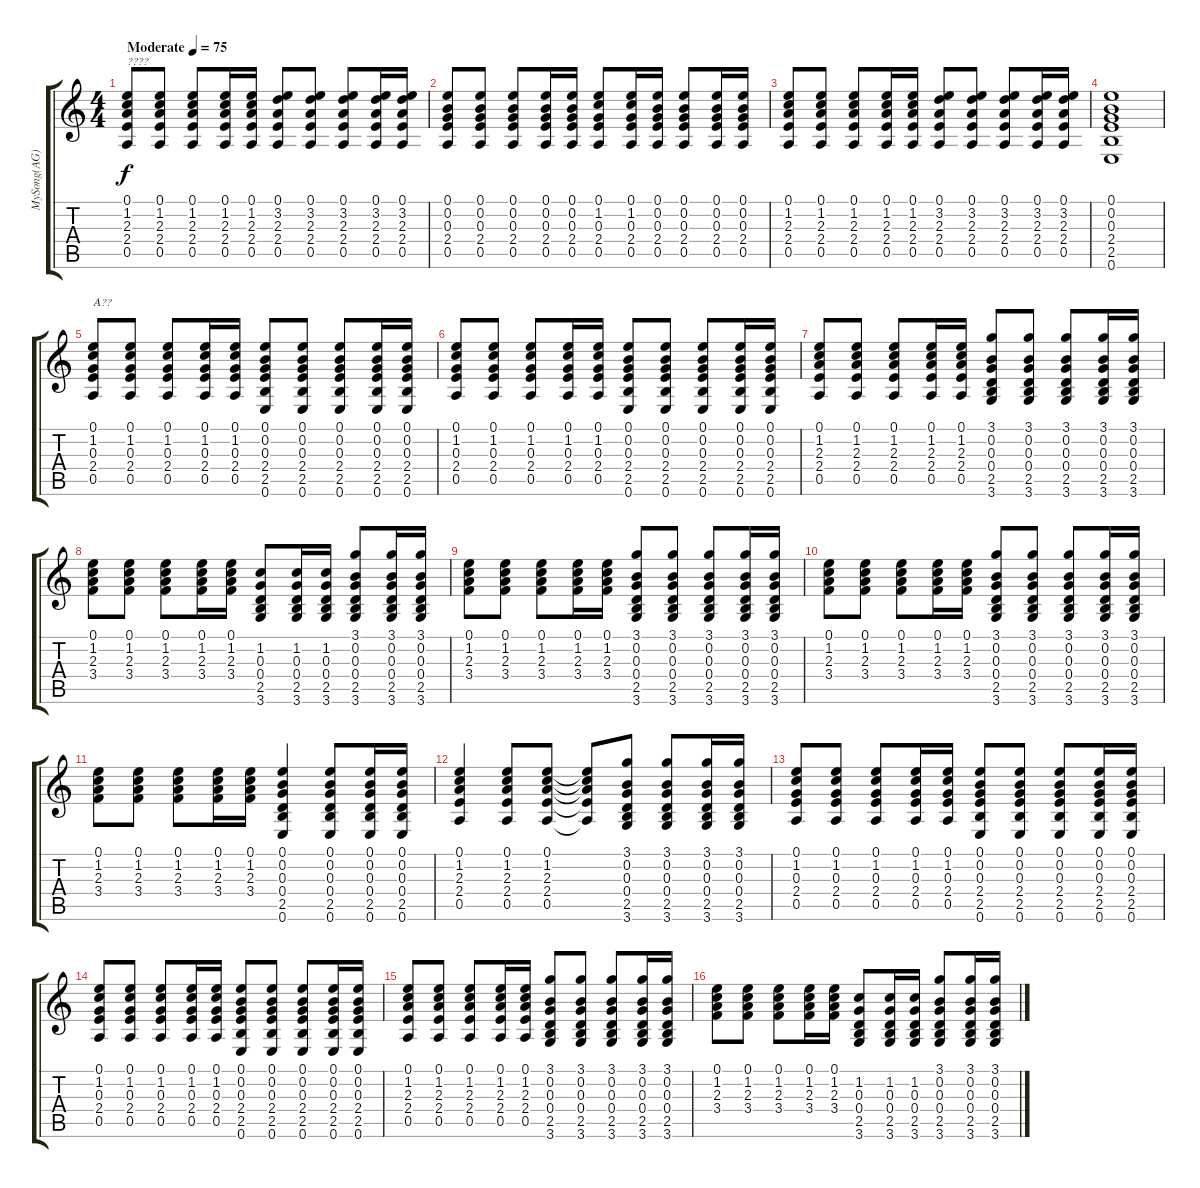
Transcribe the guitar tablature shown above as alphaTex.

\track ("MySong(AG)(???Pain)" "MySong(AG)") {instrument acousticguitarsteel}
\staff {score tabs}
\tuning (E4 B3 G3 D3 A2 E2) {hide}
\ts (4 4)
\tempo (75 "Moderate")
\clef g2
\ks c
(0.1 1.2 2.3 2.4 0.5).8{txt "????" dy f instrument acousticguitarsteel} (0.1 1.2 2.3 2.4 0.5).8 (0.1 1.2 2.3 2.4 0.5).8 (0.1 1.2 2.3 2.4 0.5).16 (0.1 1.2 2.3 2.4 0.5).16 (0.1 3.2 2.3 2.4 0.5).8 (0.1 3.2 2.3 2.4 0.5).8 (0.1 3.2 2.3 2.4 0.5).8 (0.1 3.2 2.3 2.4 0.5).16 (0.1 3.2 2.3 2.4 0.5).16 |
(0.1 0.2 0.3 2.4 0.5).8 (0.1 0.2 0.3 2.4 0.5).8 (0.1 0.2 0.3 2.4 0.5).8 (0.1 0.2 0.3 2.4 0.5).16 (0.1 0.2 0.3 2.4 0.5).16 (0.1 1.2 0.3 2.4 0.5).8 (0.1 1.2 0.3 2.4 0.5).16 (0.1 0.2 0.3 2.4 0.5).16 (0.1 0.2 0.3 2.4 0.5).8 (0.1 0.2 0.3 2.4 0.5).16 (0.1 0.2 0.3 2.4 0.5).16 |
(0.1 1.2 2.3 2.4 0.5).8 (0.1 1.2 2.3 2.4 0.5).8 (0.1 1.2 2.3 2.4 0.5).8 (0.1 1.2 2.3 2.4 0.5).16 (0.1 1.2 2.3 2.4 0.5).16 (0.1 3.2 2.3 2.4 0.5).8 (0.1 3.2 2.3 2.4 0.5).8 (0.1 3.2 2.3 2.4 0.5).8 (0.1 3.2 2.3 2.4 0.5).16 (0.1 3.2 2.3 2.4 0.5).16 |
(0.1 0.2 0.3 2.4 2.5 0.6).1 |
(0.1 1.2 0.3 2.4 0.5).8{txt "A??"} (0.1 1.2 0.3 2.4 0.5).8 (0.1 1.2 0.3 2.4 0.5).8 (0.1 1.2 0.3 2.4 0.5).16 (0.1 1.2 0.3 2.4 0.5).16 (0.1 0.2 0.3 2.4 2.5 0.6).8 (0.1 0.2 0.3 2.4 2.5 0.6).8 (0.1 0.2 0.3 2.4 2.5 0.6).8 (0.1 0.2 0.3 2.4 2.5 0.6).16 (0.1 0.2 0.3 2.4 2.5 0.6).16 |
(0.1 1.2 0.3 2.4 0.5).8 (0.1 1.2 0.3 2.4 0.5).8 (0.1 1.2 0.3 2.4 0.5).8 (0.1 1.2 0.3 2.4 0.5).16 (0.1 1.2 0.3 2.4 0.5).16 (0.1 0.2 0.3 2.4 2.5 0.6).8 (0.1 0.2 0.3 2.4 2.5 0.6).8 (0.1 0.2 0.3 2.4 2.5 0.6).8 (0.1 0.2 0.3 2.4 2.5 0.6).16 (0.1 0.2 0.3 2.4 2.5 0.6).16 |
(0.1 1.2 2.3 2.4 0.5).8 (0.1 1.2 2.3 2.4 0.5).8 (0.1 1.2 2.3 2.4 0.5).8 (0.1 1.2 2.3 2.4 0.5).16 (0.1 1.2 2.3 2.4 0.5).16 (3.1 0.2 0.3 0.4 2.5 3.6).8 (3.1 0.2 0.3 0.4 2.5 3.6).8 (3.1 0.2 0.3 0.4 2.5 3.6).8 (3.1 0.2 0.3 0.4 2.5 3.6).16 (3.1 0.2 0.3 0.4 2.5 3.6).16 |
(0.1 1.2 2.3 3.4).8 (0.1 1.2 2.3 3.4).8 (0.1 1.2 2.3 3.4).8 (0.1 1.2 2.3 3.4).16 (0.1 1.2 2.3 3.4).16 (1.2 0.3 0.4 2.5 3.6).8 (1.2 0.3 0.4 2.5 3.6).16 (1.2 0.3 0.4 2.5 3.6).16 (3.1 0.2 0.3 0.4 2.5 3.6).8 (3.1 0.2 0.3 0.4 2.5 3.6).16 (3.1 0.2 0.3 0.4 2.5 3.6).16 |
(0.1 1.2 2.3 3.4).8 (0.1 1.2 2.3 3.4).8 (0.1 1.2 2.3 3.4).8 (0.1 1.2 2.3 3.4).16 (0.1 1.2 2.3 3.4).16 (3.1 0.2 0.3 0.4 2.5 3.6).8 (3.1 0.2 0.3 0.4 2.5 3.6).8 (3.1 0.2 0.3 0.4 2.5 3.6).8 (3.1 0.2 0.3 0.4 2.5 3.6).16 (3.1 0.2 0.3 0.4 2.5 3.6).16 |
(0.1 1.2 2.3 3.4).8 (0.1 1.2 2.3 3.4).8 (0.1 1.2 2.3 3.4).8 (0.1 1.2 2.3 3.4).16 (0.1 1.2 2.3 3.4).16 (3.1 0.2 0.3 0.4 2.5 3.6).8 (3.1 0.2 0.3 0.4 2.5 3.6).8 (3.1 0.2 0.3 0.4 2.5 3.6).8 (3.1 0.2 0.3 0.4 2.5 3.6).16 (3.1 0.2 0.3 0.4 2.5 3.6).16 |
(0.1 1.2 2.3 3.4).8 (0.1 1.2 2.3 3.4).8 (0.1 1.2 2.3 3.4).8 (0.1 1.2 2.3 3.4).16 (0.1 1.2 2.3 3.4).16 (0.1 0.2 0.3 0.4 2.5 0.6).4 (0.1 0.2 0.3 0.4 2.5 0.6).8 (0.1 0.2 0.3 0.4 2.5 0.6).16 (0.1 0.2 0.3 0.4 2.5 0.6).16 |
(0.1 1.2 2.3 2.4 0.5).4 (0.1 1.2 2.3 2.4 0.5).8 (0.1 1.2 2.3 2.4 0.5).8 (0.1{t} 1.2{t} 2.3{t} 2.4{t} 0.5{t}).8 (3.1 0.2 0.3 0.4 2.5 3.6).8 (3.1 0.2 0.3 0.4 2.5 3.6).8 (3.1 0.2 0.3 0.4 2.5 3.6).16 (3.1 0.2 0.3 0.4 2.5 3.6).16 |
(0.1 1.2 0.3 2.4 0.5).8 (0.1 1.2 0.3 2.4 0.5).8 (0.1 1.2 0.3 2.4 0.5).8 (0.1 1.2 0.3 2.4 0.5).16 (0.1 1.2 0.3 2.4 0.5).16 (0.1 0.2 0.3 2.4 2.5 0.6).8 (0.1 0.2 0.3 2.4 2.5 0.6).8 (0.1 0.2 0.3 2.4 2.5 0.6).8 (0.1 0.2 0.3 2.4 2.5 0.6).16 (0.1 0.2 0.3 2.4 2.5 0.6).16 |
(0.1 1.2 0.3 2.4 0.5).8 (0.1 1.2 0.3 2.4 0.5).8 (0.1 1.2 0.3 2.4 0.5).8 (0.1 1.2 0.3 2.4 0.5).16 (0.1 1.2 0.3 2.4 0.5).16 (0.1 0.2 0.3 2.4 2.5 0.6).8 (0.1 0.2 0.3 2.4 2.5 0.6).8 (0.1 0.2 0.3 2.4 2.5 0.6).8 (0.1 0.2 0.3 2.4 2.5 0.6).16 (0.1 0.2 0.3 2.4 2.5 0.6).16 |
(0.1 1.2 2.3 2.4 0.5).8 (0.1 1.2 2.3 2.4 0.5).8 (0.1 1.2 2.3 2.4 0.5).8 (0.1 1.2 2.3 2.4 0.5).16 (0.1 1.2 2.3 2.4 0.5).16 (3.1 0.2 0.3 0.4 2.5 3.6).8 (3.1 0.2 0.3 0.4 2.5 3.6).8 (3.1 0.2 0.3 0.4 2.5 3.6).8 (3.1 0.2 0.3 0.4 2.5 3.6).16 (3.1 0.2 0.3 0.4 2.5 3.6).16 |
(0.1 1.2 2.3 3.4).8 (0.1 1.2 2.3 3.4).8 (0.1 1.2 2.3 3.4).8 (0.1 1.2 2.3 3.4).16 (0.1 1.2 2.3 3.4).16 (1.2 0.3 0.4 2.5 3.6).8 (1.2 0.3 0.4 2.5 3.6).16 (1.2 0.3 0.4 2.5 3.6).16 (3.1 0.2 0.3 0.4 2.5 3.6).8 (3.1 0.2 0.3 0.4 2.5 3.6).16 (3.1 0.2 0.3 0.4 2.5 3.6).16
